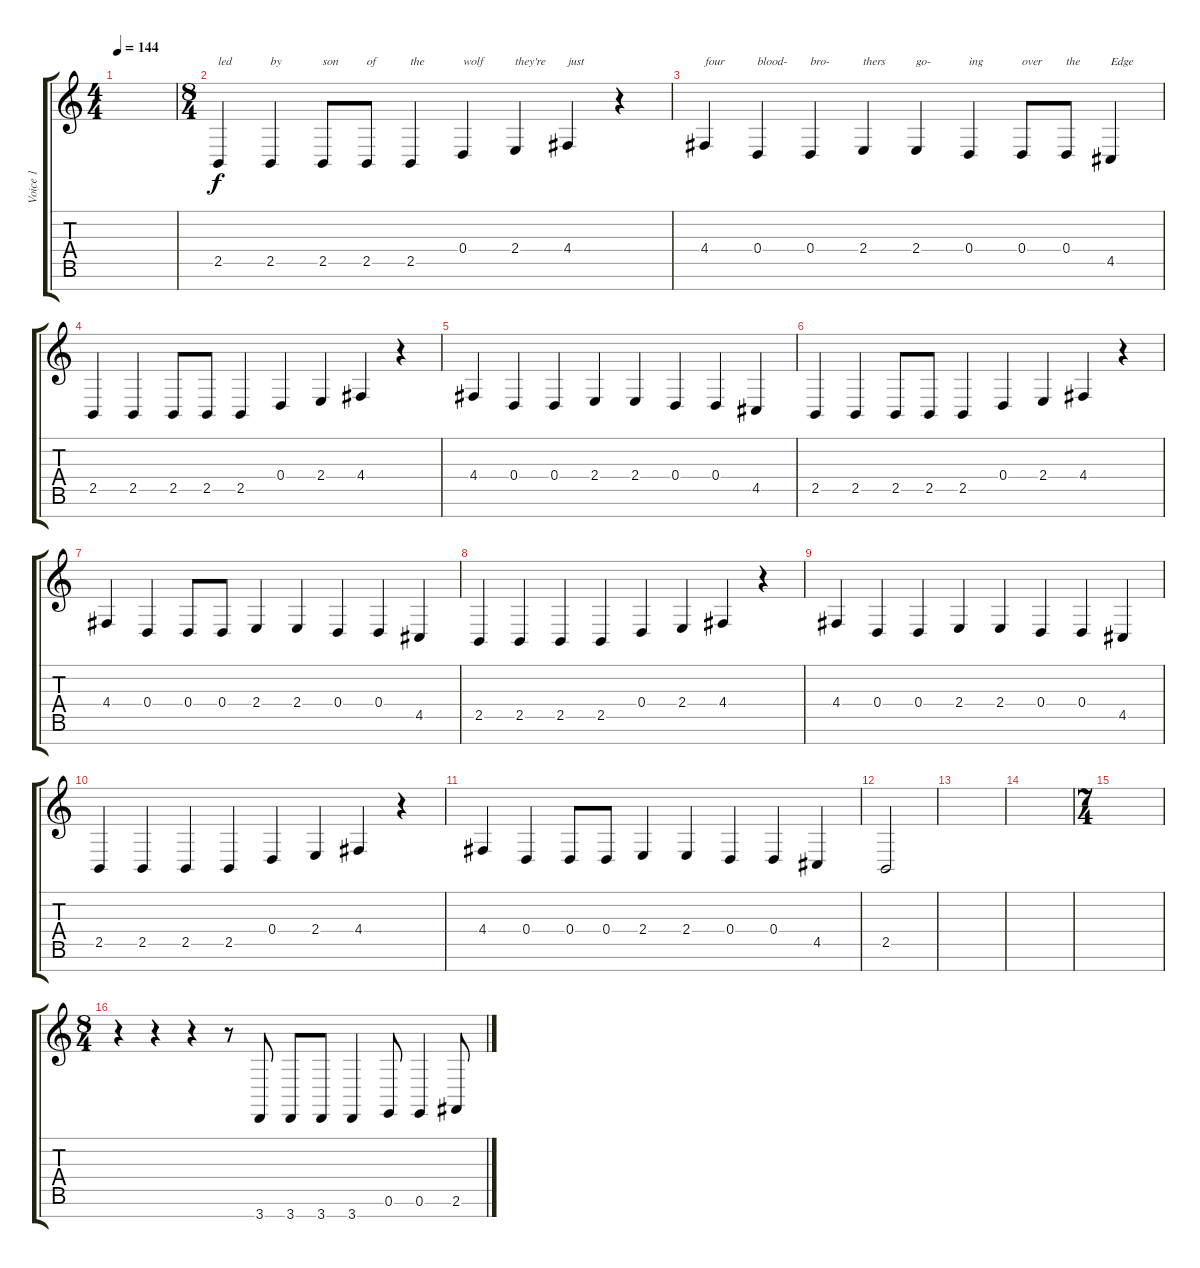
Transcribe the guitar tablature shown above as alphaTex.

\track ("Voice 1" "Voice 1") {instrument churchorgan}
\staff {score tabs}
\tuning (E4 B3 G3 D3 A2 E2 B1) {hide}
\ts (4 4)
\tempo 144
\clef g2
\ks c
|
\ts (8 4)
2.5.4{txt "led"} 2.5.4{txt "by"} 2.5.8{txt "son"} 2.5.8{txt "of"} 2.5.4{txt "the"} 0.4.4{txt "wolf"} 2.4.4{txt "they're"} 4.4.4{txt "just"} r.4 |
4.4.4{txt "four"} 0.4.4{txt "blood-"} 0.4.4{txt "bro-"} 2.4.4{txt "thers"} 2.4.4{txt "go-"} 0.4.4{txt "ing"} 0.4.8{txt "over"} 0.4.8{txt "the"} 4.5.4{txt "Edge"} |
2.5.4 2.5.4 2.5.8 2.5.8 2.5.4 0.4.4 2.4.4 4.4.4 r.4 |
4.4.4 0.4.4 0.4.4 2.4.4 2.4.4 0.4.4 0.4.4 4.5.4 |
2.5.4 2.5.4 2.5.8 2.5.8 2.5.4 0.4.4 2.4.4 4.4.4 r.4 |
4.4.4 0.4.4 0.4.8 0.4.8 2.4.4 2.4.4 0.4.4 0.4.4 4.5.4 |
2.5.4 2.5.4 2.5.4 2.5.4 0.4.4 2.4.4 4.4.4 r.4 |
4.4.4 0.4.4 0.4.4 2.4.4 2.4.4 0.4.4 0.4.4 4.5.4 |
2.5.4 2.5.4 2.5.4 2.5.4 0.4.4 2.4.4 4.4.4 r.4 |
4.4.4 0.4.4 0.4.8 0.4.8 2.4.4 2.4.4 0.4.4 0.4.4 4.5.4 |
2.5.2 |
|
|
\ts (7 4)
|
\ts (8 4)
r.4 r.4 r.4 r.8 3.7.8 3.7.8 3.7.8 3.7.4 0.6.8 0.6.4 2.6.8
